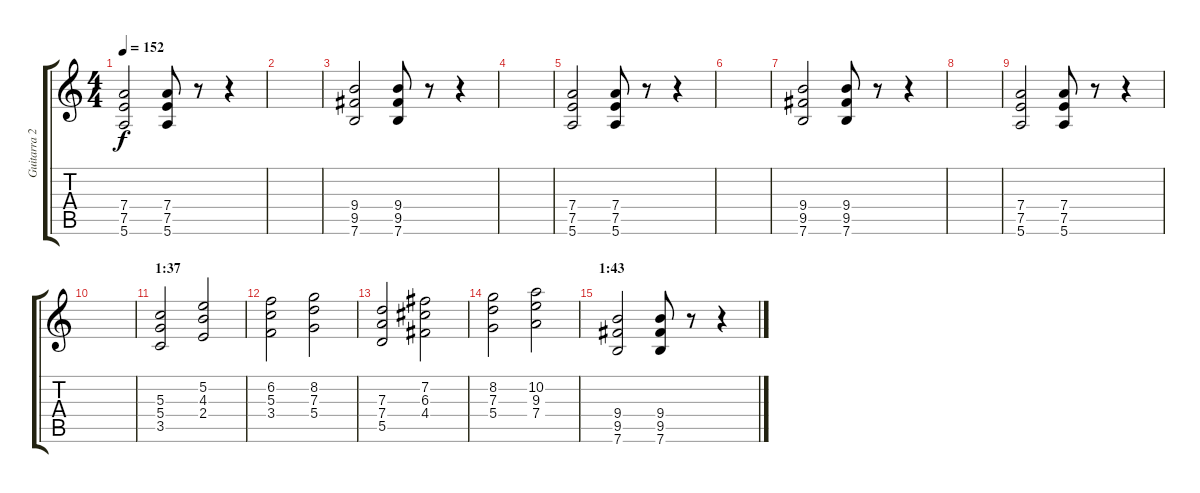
\track ("Guitarra 2" "Guitarra 2") {instrument overdrivenguitar}
\staff {score tabs}
\tuning (E4 B3 G3 D3 A2 E2) {hide}
\ts (4 4)
\tempo 152
\clef g2
\ks c
(7.4 7.5 5.6).2{dy f instrument overdrivenguitar} (7.4 7.5 5.6).8 r.8 r.4 |
|
(9.4 9.5 7.6).2{volume 12 instrument overdrivenguitar} (9.4 9.5 7.6).8 r.8 r.4 |
|
(7.4 7.5 5.6).2{instrument overdrivenguitar} (7.4 7.5 5.6).8 r.8 r.4 |
|
(9.4 9.5 7.6).2{volume 12 instrument overdrivenguitar} (9.4 9.5 7.6).8 r.8 r.4 |
|
(7.4 7.5 5.6).2{instrument overdrivenguitar} (7.4 7.5 5.6).8 r.8 r.4 |
|
\section ("" "1:37")
(5.3 5.4 3.5).2 (5.2 4.3 2.4).2 |
(6.2 5.3 3.4).2 (8.2 7.3 5.4).2 |
(7.3 7.4 5.5).2 (7.2 6.3 4.4).2 |
(8.2 7.3 5.4).2 (10.2 9.3 7.4).2 |
\section ("" "1:43")
(9.4 9.5 7.6).2{volume 12 instrument overdrivenguitar} (9.4 9.5 7.6).8 r.8 r.4
